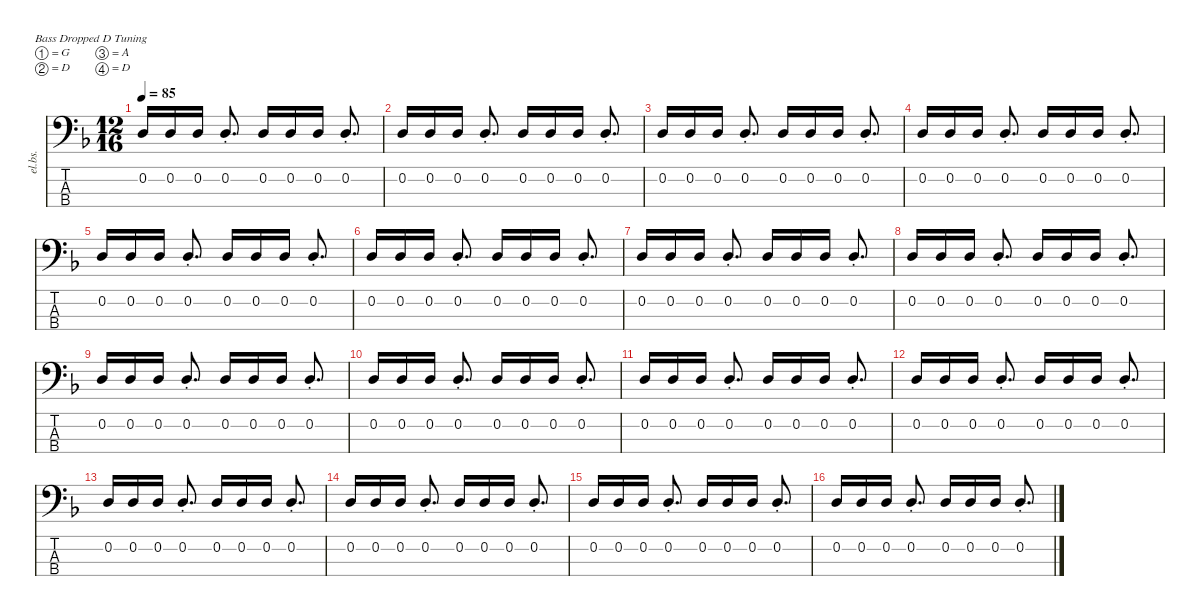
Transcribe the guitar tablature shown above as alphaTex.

\defaultSystemsLayout 4
\hideDynamics
\bracketExtendMode nobrackets
\otherSystemsTrackNameOrientation horizontal
\track ("Bass w/ whammy" "el.bs.") {instrument electricbasspick}
\staff {score tabs}
\tuning (G2 D2 A1 D1)
\ts (12 16)
\tempo 85
\clef f4
\ks dminor
0.2{acc forcenatural}.16{dy mf beam Up} 0.2{acc forcenatural}.16{beam Up} 0.2{acc forcenatural}.16{beam Up} 0.2{st acc forcenatural}.8{d beam Up} 0.2{acc forcenatural}.16{beam Up} 0.2{acc forcenatural}.16{beam Up} 0.2{acc forcenatural}.16{beam Up} 0.2{st acc forcenatural}.8{d beam Up} |
0.2{acc forcenatural}.16{beam Up} 0.2{acc forcenatural}.16{beam Up} 0.2{acc forcenatural}.16{beam Up} 0.2{st acc forcenatural}.8{d beam Up} 0.2{acc forcenatural}.16{beam Up} 0.2{acc forcenatural}.16{beam Up} 0.2{acc forcenatural}.16{beam Up} 0.2{st acc forcenatural}.8{d beam Up} |
0.2{acc forcenatural}.16{beam Up} 0.2{acc forcenatural}.16{beam Up} 0.2{acc forcenatural}.16{beam Up} 0.2{st acc forcenatural}.8{d beam Up} 0.2{acc forcenatural}.16{beam Up} 0.2{acc forcenatural}.16{beam Up} 0.2{acc forcenatural}.16{beam Up} 0.2{st acc forcenatural}.8{d beam Up} |
0.2{acc forcenatural}.16{beam Up} 0.2{acc forcenatural}.16{beam Up} 0.2{acc forcenatural}.16{beam Up} 0.2{st acc forcenatural}.8{d beam Up} 0.2{acc forcenatural}.16{beam Up} 0.2{acc forcenatural}.16{beam Up} 0.2{acc forcenatural}.16{beam Up} 0.2{st acc forcenatural}.8{d beam Up} |
0.2{acc forcenatural}.16{beam Up} 0.2{acc forcenatural}.16{beam Up} 0.2{acc forcenatural}.16{beam Up} 0.2{st acc forcenatural}.8{d beam Up} 0.2{acc forcenatural}.16{beam Up} 0.2{acc forcenatural}.16{beam Up} 0.2{acc forcenatural}.16{beam Up} 0.2{st acc forcenatural}.8{d beam Up} |
0.2{acc forcenatural}.16{beam Up} 0.2{acc forcenatural}.16{beam Up} 0.2{acc forcenatural}.16{beam Up} 0.2{st acc forcenatural}.8{d beam Up} 0.2{acc forcenatural}.16{beam Up} 0.2{acc forcenatural}.16{beam Up} 0.2{acc forcenatural}.16{beam Up} 0.2{st acc forcenatural}.8{d beam Up} |
0.2{acc forcenatural}.16{beam Up} 0.2{acc forcenatural}.16{beam Up} 0.2{acc forcenatural}.16{beam Up} 0.2{st acc forcenatural}.8{d beam Up} 0.2{acc forcenatural}.16{beam Up} 0.2{acc forcenatural}.16{beam Up} 0.2{acc forcenatural}.16{beam Up} 0.2{st acc forcenatural}.8{d beam Up} |
0.2{acc forcenatural}.16{beam Up} 0.2{acc forcenatural}.16{beam Up} 0.2{acc forcenatural}.16{beam Up} 0.2{st acc forcenatural}.8{d beam Up} 0.2{acc forcenatural}.16{beam Up} 0.2{acc forcenatural}.16{beam Up} 0.2{acc forcenatural}.16{beam Up} 0.2{st acc forcenatural}.8{d beam Up} |
0.2{acc forcenatural}.16{beam Up} 0.2{acc forcenatural}.16{beam Up} 0.2{acc forcenatural}.16{beam Up} 0.2{st acc forcenatural}.8{d beam Up} 0.2{acc forcenatural}.16{beam Up} 0.2{acc forcenatural}.16{beam Up} 0.2{acc forcenatural}.16{beam Up} 0.2{st acc forcenatural}.8{d beam Up} |
0.2{acc forcenatural}.16{beam Up} 0.2{acc forcenatural}.16{beam Up} 0.2{acc forcenatural}.16{beam Up} 0.2{st acc forcenatural}.8{d beam Up} 0.2{acc forcenatural}.16{beam Up} 0.2{acc forcenatural}.16{beam Up} 0.2{acc forcenatural}.16{beam Up} 0.2{st acc forcenatural}.8{d beam Up} |
0.2{acc forcenatural}.16{beam Up} 0.2{acc forcenatural}.16{beam Up} 0.2{acc forcenatural}.16{beam Up} 0.2{st acc forcenatural}.8{d beam Up} 0.2{acc forcenatural}.16{beam Up} 0.2{acc forcenatural}.16{beam Up} 0.2{acc forcenatural}.16{beam Up} 0.2{st acc forcenatural}.8{d beam Up} |
0.2{acc forcenatural}.16{beam Up} 0.2{acc forcenatural}.16{beam Up} 0.2{acc forcenatural}.16{beam Up} 0.2{st acc forcenatural}.8{d beam Up} 0.2{acc forcenatural}.16{beam Up} 0.2{acc forcenatural}.16{beam Up} 0.2{acc forcenatural}.16{beam Up} 0.2{st acc forcenatural}.8{d beam Up} |
0.2{acc forcenatural}.16{beam Up} 0.2{acc forcenatural}.16{beam Up} 0.2{acc forcenatural}.16{beam Up} 0.2{st acc forcenatural}.8{d beam Up} 0.2{acc forcenatural}.16{beam Up} 0.2{acc forcenatural}.16{beam Up} 0.2{acc forcenatural}.16{beam Up} 0.2{st acc forcenatural}.8{d beam Up} |
0.2{acc forcenatural}.16{beam Up} 0.2{acc forcenatural}.16{beam Up} 0.2{acc forcenatural}.16{beam Up} 0.2{st acc forcenatural}.8{d beam Up} 0.2{acc forcenatural}.16{beam Up} 0.2{acc forcenatural}.16{beam Up} 0.2{acc forcenatural}.16{beam Up} 0.2{st acc forcenatural}.8{d beam Up} |
0.2{acc forcenatural}.16{beam Up} 0.2{acc forcenatural}.16{beam Up} 0.2{acc forcenatural}.16{beam Up} 0.2{st acc forcenatural}.8{d beam Up} 0.2{acc forcenatural}.16{beam Up} 0.2{acc forcenatural}.16{beam Up} 0.2{acc forcenatural}.16{beam Up} 0.2{st acc forcenatural}.8{d beam Up} |
0.2{acc forcenatural}.16{beam Up} 0.2{acc forcenatural}.16{beam Up} 0.2{acc forcenatural}.16{beam Up} 0.2{st acc forcenatural}.8{d beam Up} 0.2{acc forcenatural}.16{beam Up} 0.2{acc forcenatural}.16{beam Up} 0.2{acc forcenatural}.16{beam Up} 0.2{st acc forcenatural}.8{d beam Up}
